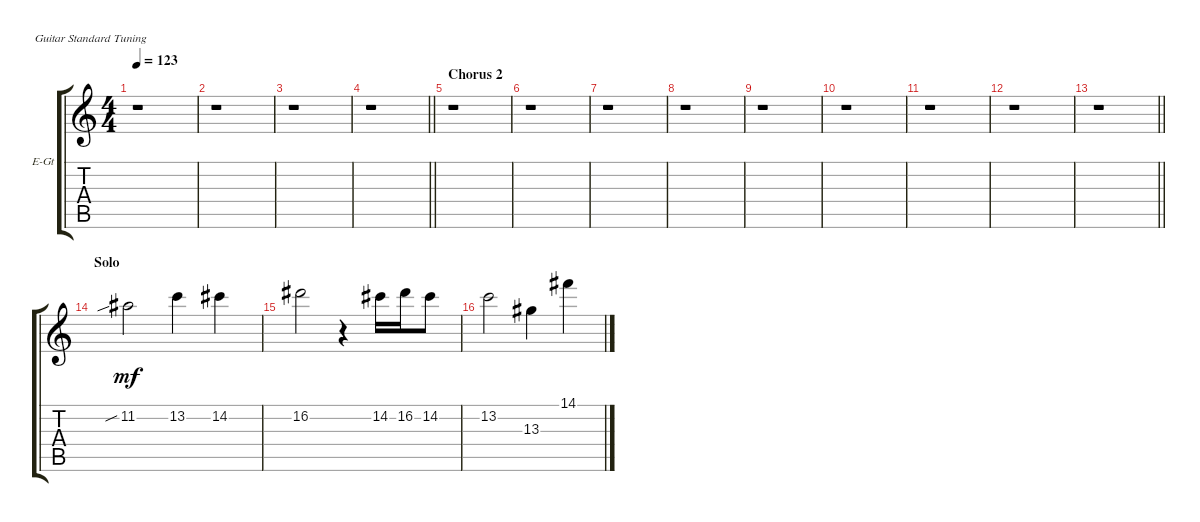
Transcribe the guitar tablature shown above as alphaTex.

\defaultSystemsLayout 4
\bracketExtendMode groupsimilarinstruments
\firstSystemTrackNameOrientation horizontal
\otherSystemsTrackNameOrientation horizontal
\track ("Guitar 2" "E-Gt") {instrument overdrivenguitar}
\staff {score tabs}
\tuning (E4 B3 G3 D3 A2 E2)
\ts (4 4)
\tempo 123
\clef g2
\scale
0.333333
\ks c
r.1{dy pp} |
\scale
0.333333 r.1 |
\scale
0.333333 r.1 |
\scale
0.333333
\barLineRight lightlight
r.1 |
\section ("" "Chorus 2")
\scale
0.333333 r.1 |
\scale
0.333333 r.1 |
\scale
0.333333 r.1 |
\scale
0.333333 r.1 |
\scale
0.333333 r.1 |
\scale
0.333333 r.1 |
\scale
0.333333 r.1 |
\scale
0.333333 r.1 |
\scale
0.333333
\barLineRight lightlight
r.1 |
\section ("" "Solo")
\scale
0.333333 11.2{sib}.2{dy mf} 13.2.4 14.2.4 |
\scale
0.333333 16.2.2 r.4 14.2.16 16.2.16 14.2.8 |
\scale
0.333333 13.2.2 13.3.4 14.1.4
